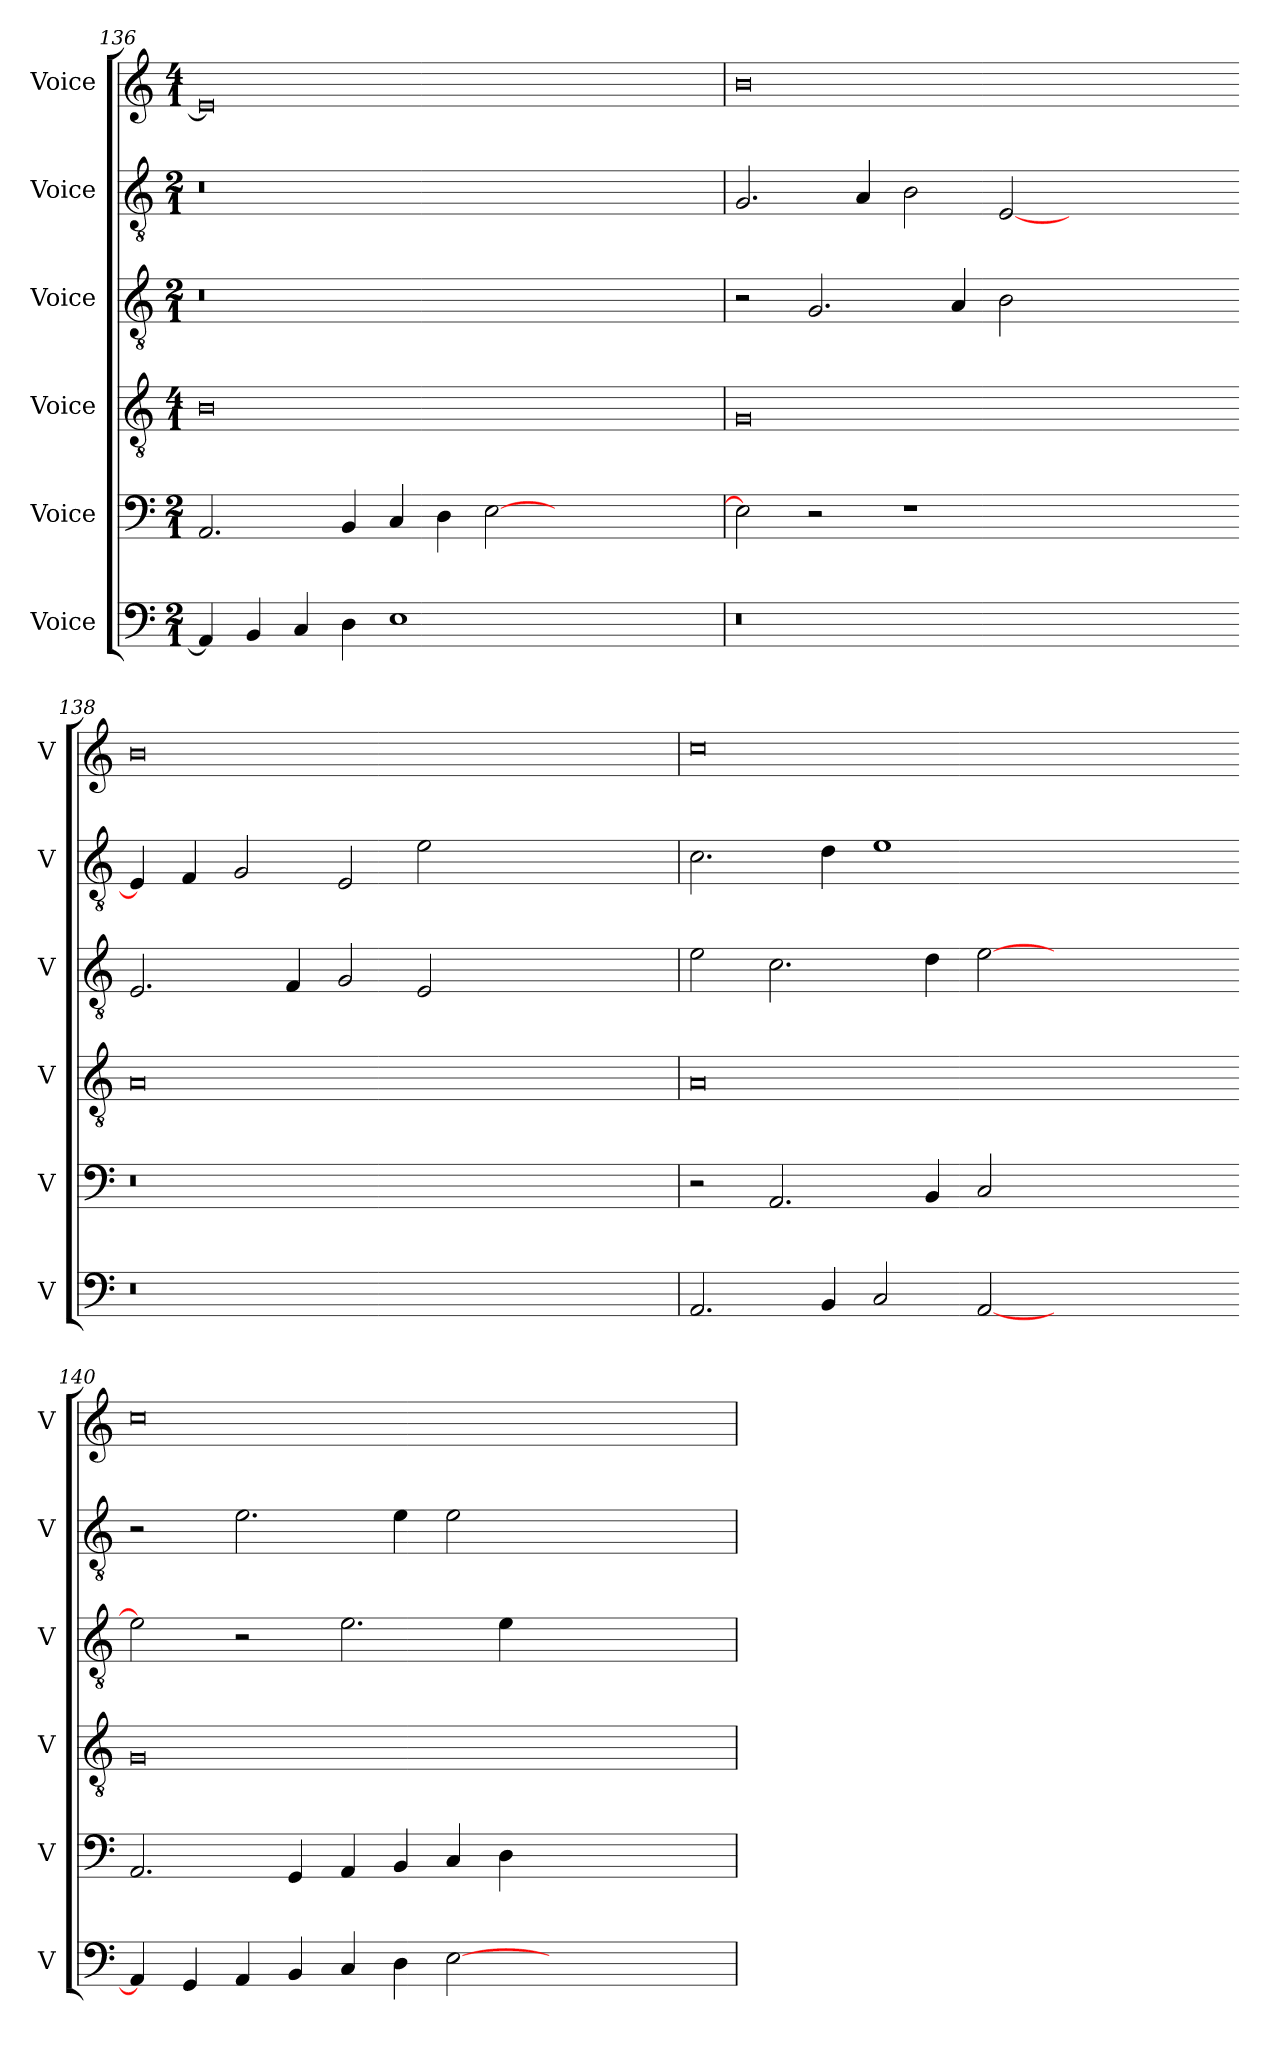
**kern	**kern	**kern	**kern	**kern	**kern
*part6	*part5	*part4	*part3	*part2	*part1
*staff6	*staff5	*staff4	*staff3	*staff2	*staff1
*I"Voice	*I"Voice	*I"Voice	*I"Voice	*I"Voice	*I"Voice
*I'V	*I'V	*I'V	*I'V	*I'V	*I'V
*clefF4	*clefF4	*clefGv2	*clefGv2	*clefGv2	*clefG2
*k[]	*k[]	*k[]	*k[]	*k[]	*k[]
*M2/1	*M2/1	*M4/1	*M2/1	*M2/1	*M4/1
=136	=136	=136	=136	=136	=136
4AA/]	2.AA/	0B	0r	0r	0e]
4BB/	.	.	.	.	.
4C/	.	.	.	.	.
4D\	4BB/	.	.	.	.
1E	4C/	.	.	.	.
.	4D\	.	.	.	.
.	[2E\	.	.	.	.
0ryy	0ryy	0ryy	0ryy	0ryy	0ryy
=137	=137	=137	=137	=137	=137
0r	2E\]	0G	2r	2.G/	0b
.	2r	.	2.G/	.	.
.	.	.	.	4A/	.
.	1r	.	.	2B\	.
.	.	.	4A/	.	.
.	.	.	2B\	[2E/	.
0ryy	0ryy	0ryy	0ryy	0ryy	0ryy
!!LO:PB:g=z
=138-	=138-	=138-	=138-	=138-	=138-
0r	0r	0A	2.E/	4E/]	0b
.	.	.	.	4F/	.
.	.	.	.	2G/	.
.	.	.	4F/	.	.
.	.	.	2G/	2E/	.
.	.	.	2E/	2e\	.
0ryy	0ryy	0ryy	0ryy	0ryy	0ryy
=139	=139	=139	=139	=139	=139
2.AA/	2r	0A	2e\	2.c\	0cc
.	2.AA/	.	2.c\	.	.
4BB/	.	.	.	4d\	.
2C/	.	.	.	1e	.
.	4BB/	.	4d\	.	.
[2AA/	2C/	.	[2e\	.	.
0ryy	0ryy	0ryy	0ryy	0ryy	0ryy
=140-	=140-	=140-	=140-	=140-	=140-
4AA/]	2.AA/	0G	2e\]	2r	0cc
4GG/	.	.	.	.	.
4AA/	.	.	2r	2.e\	.
4BB/	4GG/	.	.	.	.
4C/	4AA/	.	2.e\	.	.
4D\	4BB/	.	.	4e\	.
[2E\	4C/	.	.	2e\	.
.	4D\	.	4e\	.	.
0ryy	0ryy	0ryy	0ryy	0ryy	0ryy
=	=	=	=	=	=
*-	*-	*-	*-	*-	*-
